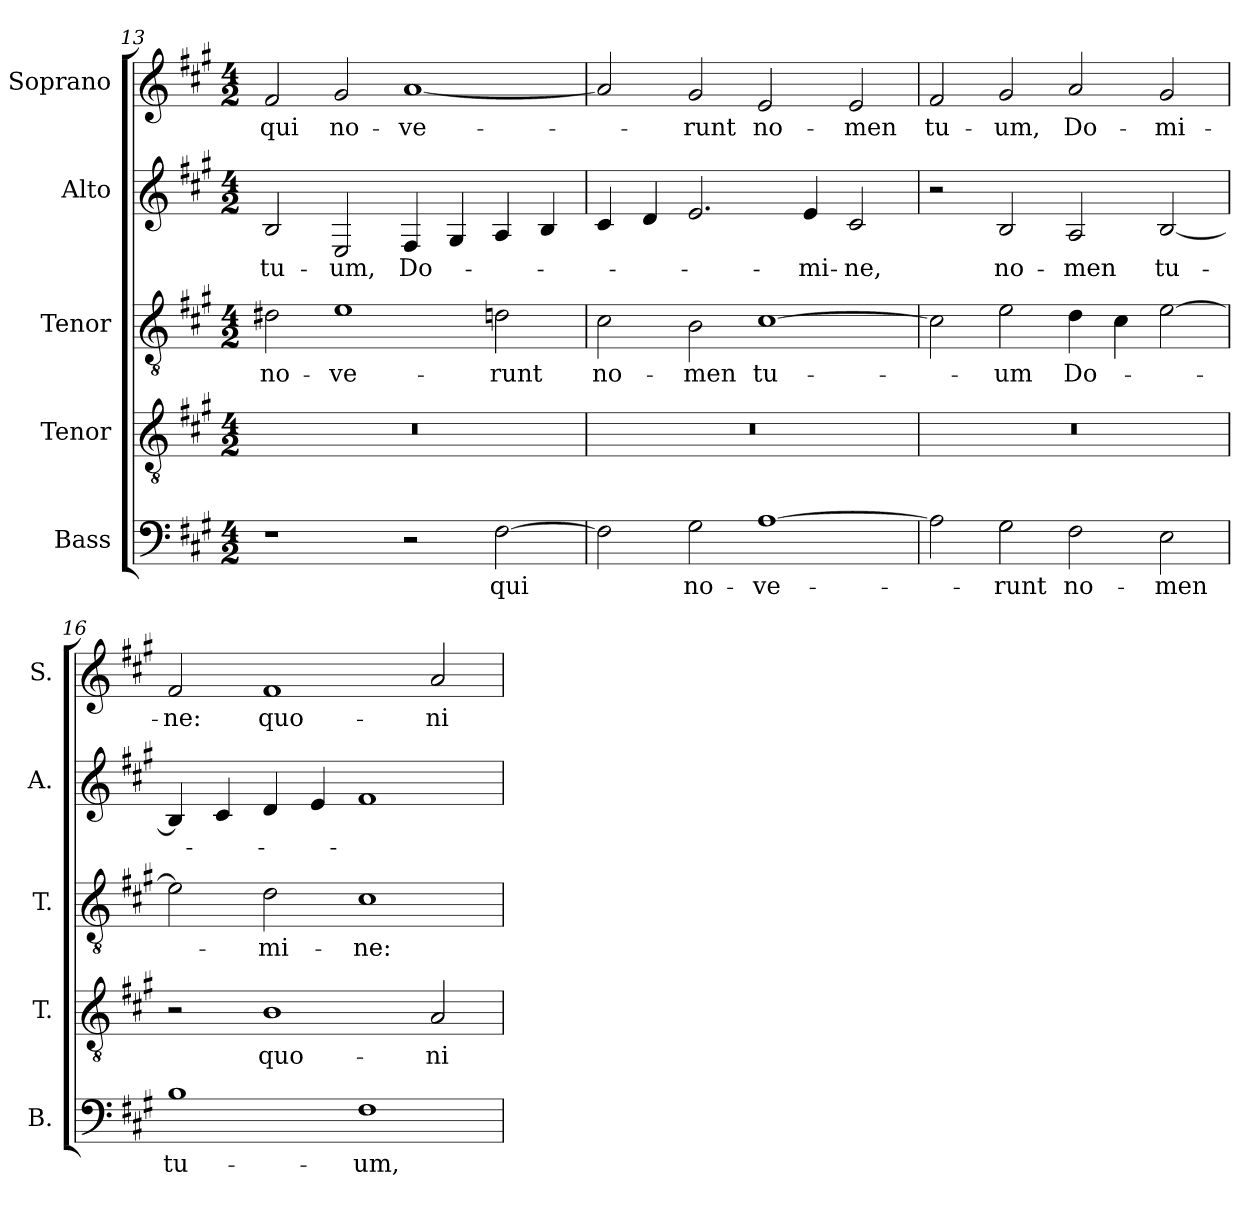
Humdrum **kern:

**kern	**text	**kern	**text	**kern	**text	**kern	**text	**kern	**text
*part5	*part5	*part4	*part4	*part3	*part3	*part2	*part2	*part1	*part1
*staff5	*staff5	*staff4	*staff4	*staff3	*staff3	*staff2	*staff2	*staff1	*staff1
*I"Bass	*	*I"Tenor	*	*I"Tenor	*	*I"Alto	*	*I"Soprano	*
*I'B.	*	*I'T.	*	*I'T.	*	*I'A.	*	*I'S.	*
*clefF4	*	*clefGv2	*	*clefGv2	*	*clefG2	*	*clefG2	*
*	*	*ITrd7c12	*	*ITrd7c12	*	*	*	*	*
*k[f#c#g#]	*	*k[f#c#g#]	*	*k[f#c#g#]	*	*k[f#c#g#]	*	*k[f#c#g#]	*
*A:	*	*A:	*	*A:	*	*A:	*	*A:	*
*M4/2	*	*M4/2	*	*M4/2	*	*M4/2	*	*M4/2	*
=13	=13	=13	=13	=13	=13	=13	=13	=13	=13
!	!	!LO:N:vis=1	!	!	!	!	!	!	!
!	!	!	!	!	!LO:LY:b:color=#000000	!	!	!	!
!	!	!	!	!	!	!	!LO:LY:b:color=#000000	!	!
!	!	!	!	!	!	!	!	!	!LO:LY:b:color=#000000
1r	.	0r	.	2D#Xi\	no-	2Bi/	tu-	2f#i/	qui
!	!	!	!	!	!LO:LY:b:color=#000000	!	!	!	!
!	!	!	!	!	!	!	!LO:LY:b:color=#000000	!	!
!	!	!	!	!	!	!	!	!	!LO:LY:b:color=#000000
.	.	.	.	1Ei	-ve-	2Ei/	-um,	2g#i/	no-
!	!	!	!	!	!	!	!LO:LY:b:color=#000000	!	!
!	!	!	!	!	!	!	!	!	!LO:LY:b:color=#000000
2r	.	.	.	.	.	4F#i/	Do-	[1ai	-ve-
.	.	.	.	.	.	4G#i/	.	.	.
!	!LO:LY:b:color=#000000	!	!	!	!	!	!	!	!
!	!	!	!	!	!LO:LY:b:color=#000000	!	!	!	!
[2F#i\	qui	.	.	2Dni\	-runt	4Ai/	.	.	.
.	.	.	.	.	.	4Bi/	.	.	.
=14	=14	=14	=14	=14	=14	=14	=14	=14	=14
!	!	!LO:N:vis=1	!	!	!	!	!	!	!
!	!	!	!	!	!LO:LY:b:color=#000000	!	!	!	!
2F#i\]	.	0r	.	2C#i\	no-	4c#i/	.	2ai/]	.
.	.	.	.	.	.	4di/	.	.	.
!	!LO:LY:b:color=#000000	!	!	!	!	!	!	!	!
!	!	!	!	!	!LO:LY:b:color=#000000	!	!	!	!
!	!	!	!	!	!	!	!	!	!LO:LY:b:color=#000000
2G#i\	no-	.	.	2BBi\	-men	2.ei/	.	2g#i/	-runt
!	!LO:LY:b:color=#000000	!	!	!	!	!	!	!	!
!	!	!	!	!	!LO:LY:b:color=#000000	!	!	!	!
!	!	!	!	!	!	!	!	!	!LO:LY:b:color=#000000
[1Ai	-ve-	.	.	[1C#i	tu-	.	.	2ei/	no-
!	!	!	!	!	!	!	!LO:LY:b:color=#000000	!	!
.	.	.	.	.	.	4ei/	-mi-	.	.
!	!	!	!	!	!	!	!LO:LY:b:color=#000000	!	!
!	!	!	!	!	!	!	!	!	!LO:LY:b:color=#000000
.	.	.	.	.	.	2c#i/	-ne,	2ei/	-men
!!LO:LB:g=z
=15	=15	=15	=15	=15	=15	=15	=15	=15	=15
!	!	!LO:N:vis=1	!	!	!	!	!	!	!
!	!	!	!	!	!	!	!	!	!LO:LY:b:color=#000000
2Ai\]	.	0r	.	2C#i\]	.	2r	.	2f#i/	tu-
!	!LO:LY:b:color=#000000	!	!	!	!	!	!	!	!
!	!	!	!	!	!LO:LY:b:color=#000000	!	!	!	!
!	!	!	!	!	!	!	!LO:LY:b:color=#000000	!	!
!	!	!	!	!	!	!	!	!	!LO:LY:b:color=#000000
2G#i\	-runt	.	.	2Ei\	-um	2Bi/	no-	2g#i/	-um,
!	!LO:LY:b:color=#000000	!	!	!	!	!	!	!	!
!	!	!	!	!	!LO:LY:b:color=#000000	!	!	!	!
!	!	!	!	!	!	!	!LO:LY:b:color=#000000	!	!
!	!	!	!	!	!	!	!	!	!LO:LY:b:color=#000000
2F#i\	no-	.	.	4Di\	Do-	2Ai/	-men	2ai/	Do-
.	.	.	.	4C#i\	.	.	.	.	.
!	!LO:LY:b:color=#000000	!	!	!	!	!	!	!	!
!	!	!	!	!	!	!	!LO:LY:b:color=#000000	!	!
!	!	!	!	!	!	!	!	!	!LO:LY:b:color=#000000
2Ei\	-men	.	.	[2Ei\	.	[2Bi/	tu-	2g#i/	-mi-
=16	=16	=16	=16	=16	=16	=16	=16	=16	=16
!	!LO:LY:b:color=#000000	!	!	!	!	!	!	!	!
!	!	!	!	!	!	!	!	!	!LO:LY:b:color=#000000
1Bi	tu-	2r	.	2Ei\]	.	4Bi/]	.	2f#i/	-ne:
.	.	.	.	.	.	4c#i/	.	.	.
!	!	!	!LO:LY:b:color=#000000	!	!	!	!	!	!
!	!	!	!	!	!LO:LY:b:color=#000000	!	!	!	!
!	!	!	!	!	!	!	!	!	!LO:LY:b:color=#000000
.	.	1BBi	quo-	2Di\	-mi-	4di/	.	1f#i	quo-
.	.	.	.	.	.	4ei/	.	.	.
!	!LO:LY:b:color=#000000	!	!	!	!	!	!	!	!
!	!	!	!	!	!LO:LY:b:color=#000000	!	!	!	!
1F#i	-um,	.	.	1C#i	-ne:	1f#i	.	.	.
!	!	!	!LO:LY:b:color=#000000	!	!	!	!	!	!
!	!	!	!	!	!	!	!	!	!LO:LY:b:color=#000000
.	.	2AAi/	-ni-	.	.	.	.	2ai/	-ni-
=	=	=	=	=	=	=	=	=	=
*-	*-	*-	*-	*-	*-	*-	*-	*-	*-
